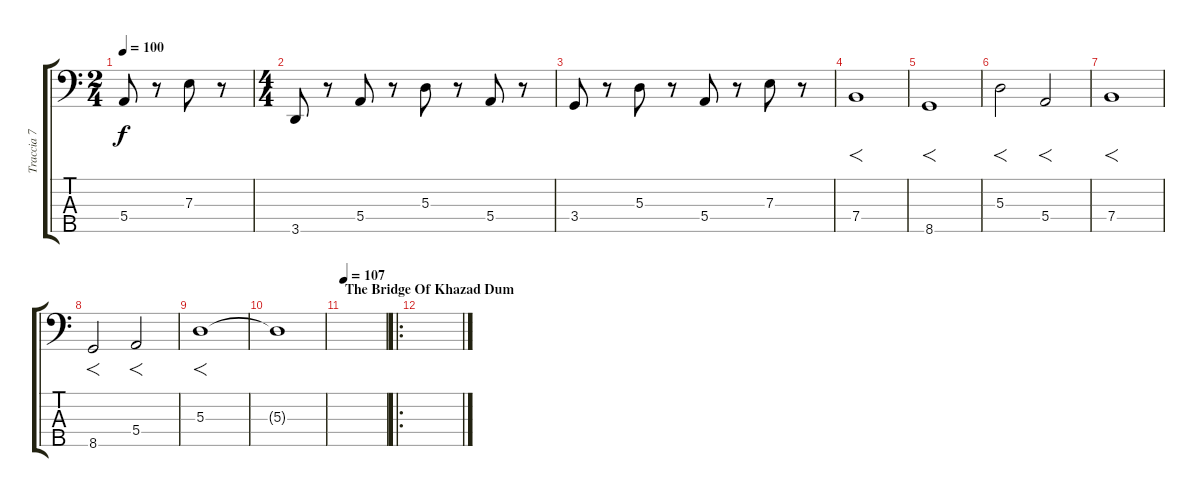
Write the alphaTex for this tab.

\track ("Traccia 7" "Traccia 7") {instrument contrabass}
\staff {score tabs}
\tuning (G2 D2 A1 E1 B0) {hide}
\ts (2 4)
\tempo 100
\clef f4
\ks c
5.4.8{dy f} r.8 7.3.8 r.8 |
\ts (4 4)
3.5.8 r.8 5.4.8 r.8 5.3.8 r.8 5.4.8 r.8 |
3.4.8 r.8 5.3.8 r.8 5.4.8 r.8 7.3.8 r.8 |
7.4.1{f} |
8.5.1{f} |
5.3.2{f} 5.4.2{f} |
7.4.1{f} |
8.5.2{f} 5.4.2{f} |
5.3.1{f} |
5.3{t}.1 |
\section ("" "The Bridge Of Khazad Dum")
\tempo 105
\tempo 107
|
\ro
